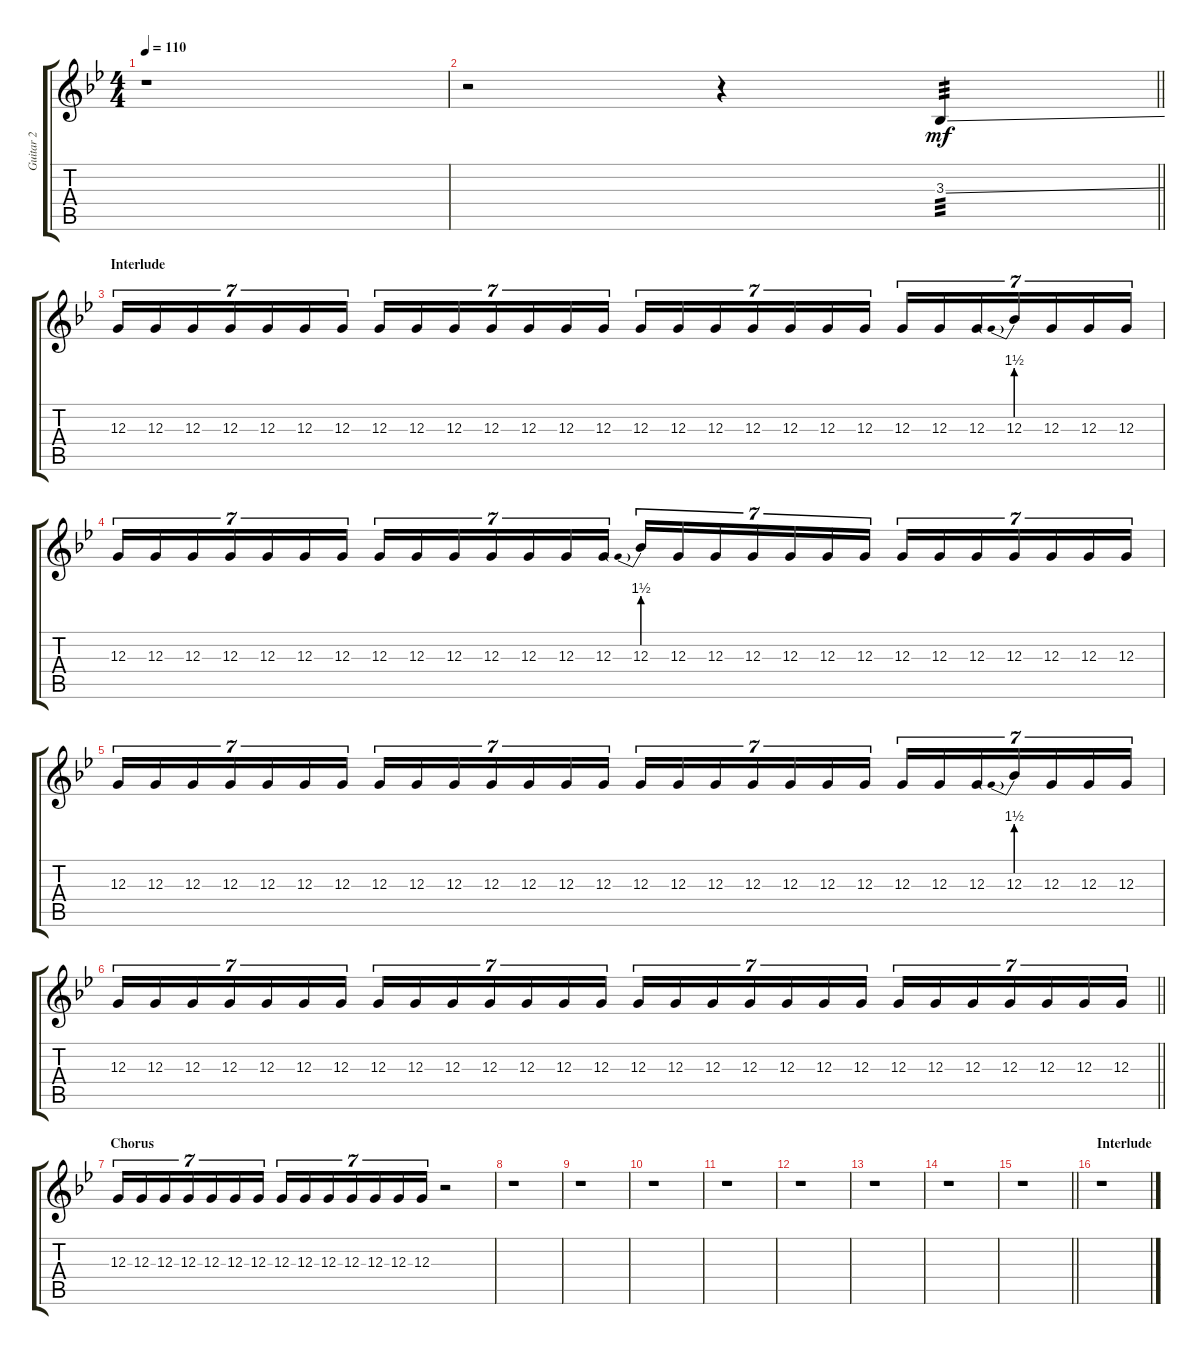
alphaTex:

\track ("Guitar 2" "Guitar 2") {instrument lead1square}
\staff {score tabs}
\tuning (E4 B3 G3 D3 A2 E2) {hide}
\ts (4 4)
\tempo 110
\clef g2
\ks gminor
r.1{dy mf} |
\barLineRight lightlight
r.2 r.4 3.3{ss}.4{tp 3} |
\section ("" "Interlude")
12.3.16{tu (7 4)} 12.3.16{tu (7 4)} 12.3.16{tu (7 4)} 12.3.16{tu (7 4)} 12.3.16{tu (7 4)} 12.3.16{tu (7 4)} 12.3.16{tu (7 4)} 12.3.16{tu (7 4)} 12.3.16{tu (7 4)} 12.3.16{tu (7 4)} 12.3.16{tu (7 4)} 12.3.16{tu (7 4)} 12.3.16{tu (7 4)} 12.3.16{tu (7 4)} 12.3.16{tu (7 4)} 12.3.16{tu (7 4)} 12.3.16{tu (7 4)} 12.3.16{tu (7 4)} 12.3.16{tu (7 4)} 12.3.16{tu (7 4)} 12.3.16{tu (7 4)} 12.3.16{tu (7 4)} 12.3.16{tu (7 4)} 12.3.16{tu (7 4)} 12.3{be (prebend 0 6 60 6)}.16{tu (7 4)} 12.3.16{tu (7 4)} 12.3.16{tu (7 4)} 12.3.16{tu (7 4)} |
12.3.16{tu (7 4)} 12.3.16{tu (7 4)} 12.3.16{tu (7 4)} 12.3.16{tu (7 4)} 12.3.16{tu (7 4)} 12.3.16{tu (7 4)} 12.3.16{tu (7 4)} 12.3.16{tu (7 4)} 12.3.16{tu (7 4)} 12.3.16{tu (7 4)} 12.3.16{tu (7 4)} 12.3.16{tu (7 4)} 12.3.16{tu (7 4)} 12.3.16{tu (7 4)} 12.3{be (prebend 0 6 60 6)}.16{tu (7 4)} 12.3.16{tu (7 4)} 12.3.16{tu (7 4)} 12.3.16{tu (7 4)} 12.3.16{tu (7 4)} 12.3.16{tu (7 4)} 12.3.16{tu (7 4)} 12.3.16{tu (7 4)} 12.3.16{tu (7 4)} 12.3.16{tu (7 4)} 12.3.16{tu (7 4)} 12.3.16{tu (7 4)} 12.3.16{tu (7 4)} 12.3.16{tu (7 4)} |
12.3.16{tu (7 4)} 12.3.16{tu (7 4)} 12.3.16{tu (7 4)} 12.3.16{tu (7 4)} 12.3.16{tu (7 4)} 12.3.16{tu (7 4)} 12.3.16{tu (7 4)} 12.3.16{tu (7 4)} 12.3.16{tu (7 4)} 12.3.16{tu (7 4)} 12.3.16{tu (7 4)} 12.3.16{tu (7 4)} 12.3.16{tu (7 4)} 12.3.16{tu (7 4)} 12.3.16{tu (7 4)} 12.3.16{tu (7 4)} 12.3.16{tu (7 4)} 12.3.16{tu (7 4)} 12.3.16{tu (7 4)} 12.3.16{tu (7 4)} 12.3.16{tu (7 4)} 12.3.16{tu (7 4)} 12.3.16{tu (7 4)} 12.3.16{tu (7 4)} 12.3{be (prebend 0 6 60 6)}.16{tu (7 4)} 12.3.16{tu (7 4)} 12.3.16{tu (7 4)} 12.3.16{tu (7 4)} |
\barLineRight lightlight
12.3.16{tu (7 4)} 12.3.16{tu (7 4)} 12.3.16{tu (7 4)} 12.3.16{tu (7 4)} 12.3.16{tu (7 4)} 12.3.16{tu (7 4)} 12.3.16{tu (7 4)} 12.3.16{tu (7 4)} 12.3.16{tu (7 4)} 12.3.16{tu (7 4)} 12.3.16{tu (7 4)} 12.3.16{tu (7 4)} 12.3.16{tu (7 4)} 12.3.16{tu (7 4)} 12.3.16{tu (7 4)} 12.3.16{tu (7 4)} 12.3.16{tu (7 4)} 12.3.16{tu (7 4)} 12.3.16{tu (7 4)} 12.3.16{tu (7 4)} 12.3.16{tu (7 4)} 12.3.16{tu (7 4)} 12.3.16{tu (7 4)} 12.3.16{tu (7 4)} 12.3.16{tu (7 4)} 12.3.16{tu (7 4)} 12.3.16{tu (7 4)} 12.3.16{tu (7 4)} |
\section ("" "Chorus")
12.3.16{tu (7 4) volume 0} 12.3.16{tu (7 4)} 12.3.16{tu (7 4)} 12.3.16{tu (7 4)} 12.3.16{tu (7 4)} 12.3.16{tu (7 4)} 12.3.16{tu (7 4)} 12.3.16{tu (7 4)} 12.3.16{tu (7 4)} 12.3.16{tu (7 4)} 12.3.16{tu (7 4)} 12.3.16{tu (7 4)} 12.3.16{tu (7 4)} 12.3.16{tu (7 4)} r.2 |
r.1 |
r.1 |
r.1 |
r.1 |
r.1 |
r.1 |
r.1 |
\barLineRight lightlight
r.1 |
\section ("" "Interlude")
r.1
